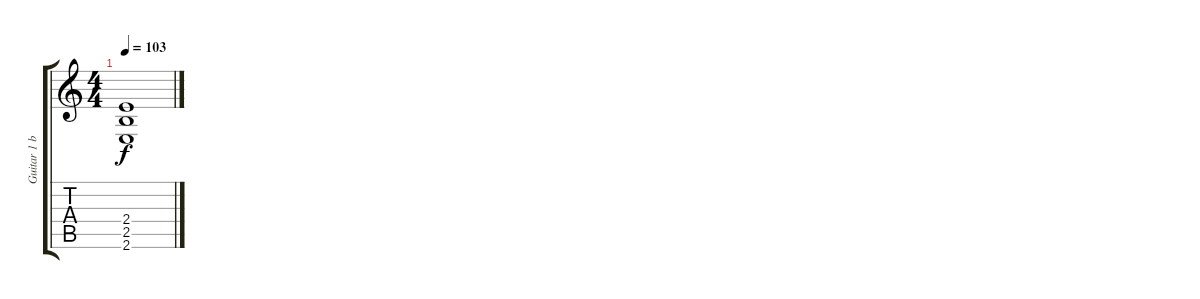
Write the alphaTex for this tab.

\track ("Guitar 1 b" "Guitar 1 b") {instrument overdrivenguitar}
\staff {score tabs}
\tuning (E4 B3 G3 D3 A2 D2) {hide}
\ts (4 4)
\tempo 103
\clef g2
\ks c
(2.4{t} 2.5{t} 2.6{t}).1{dy f}
